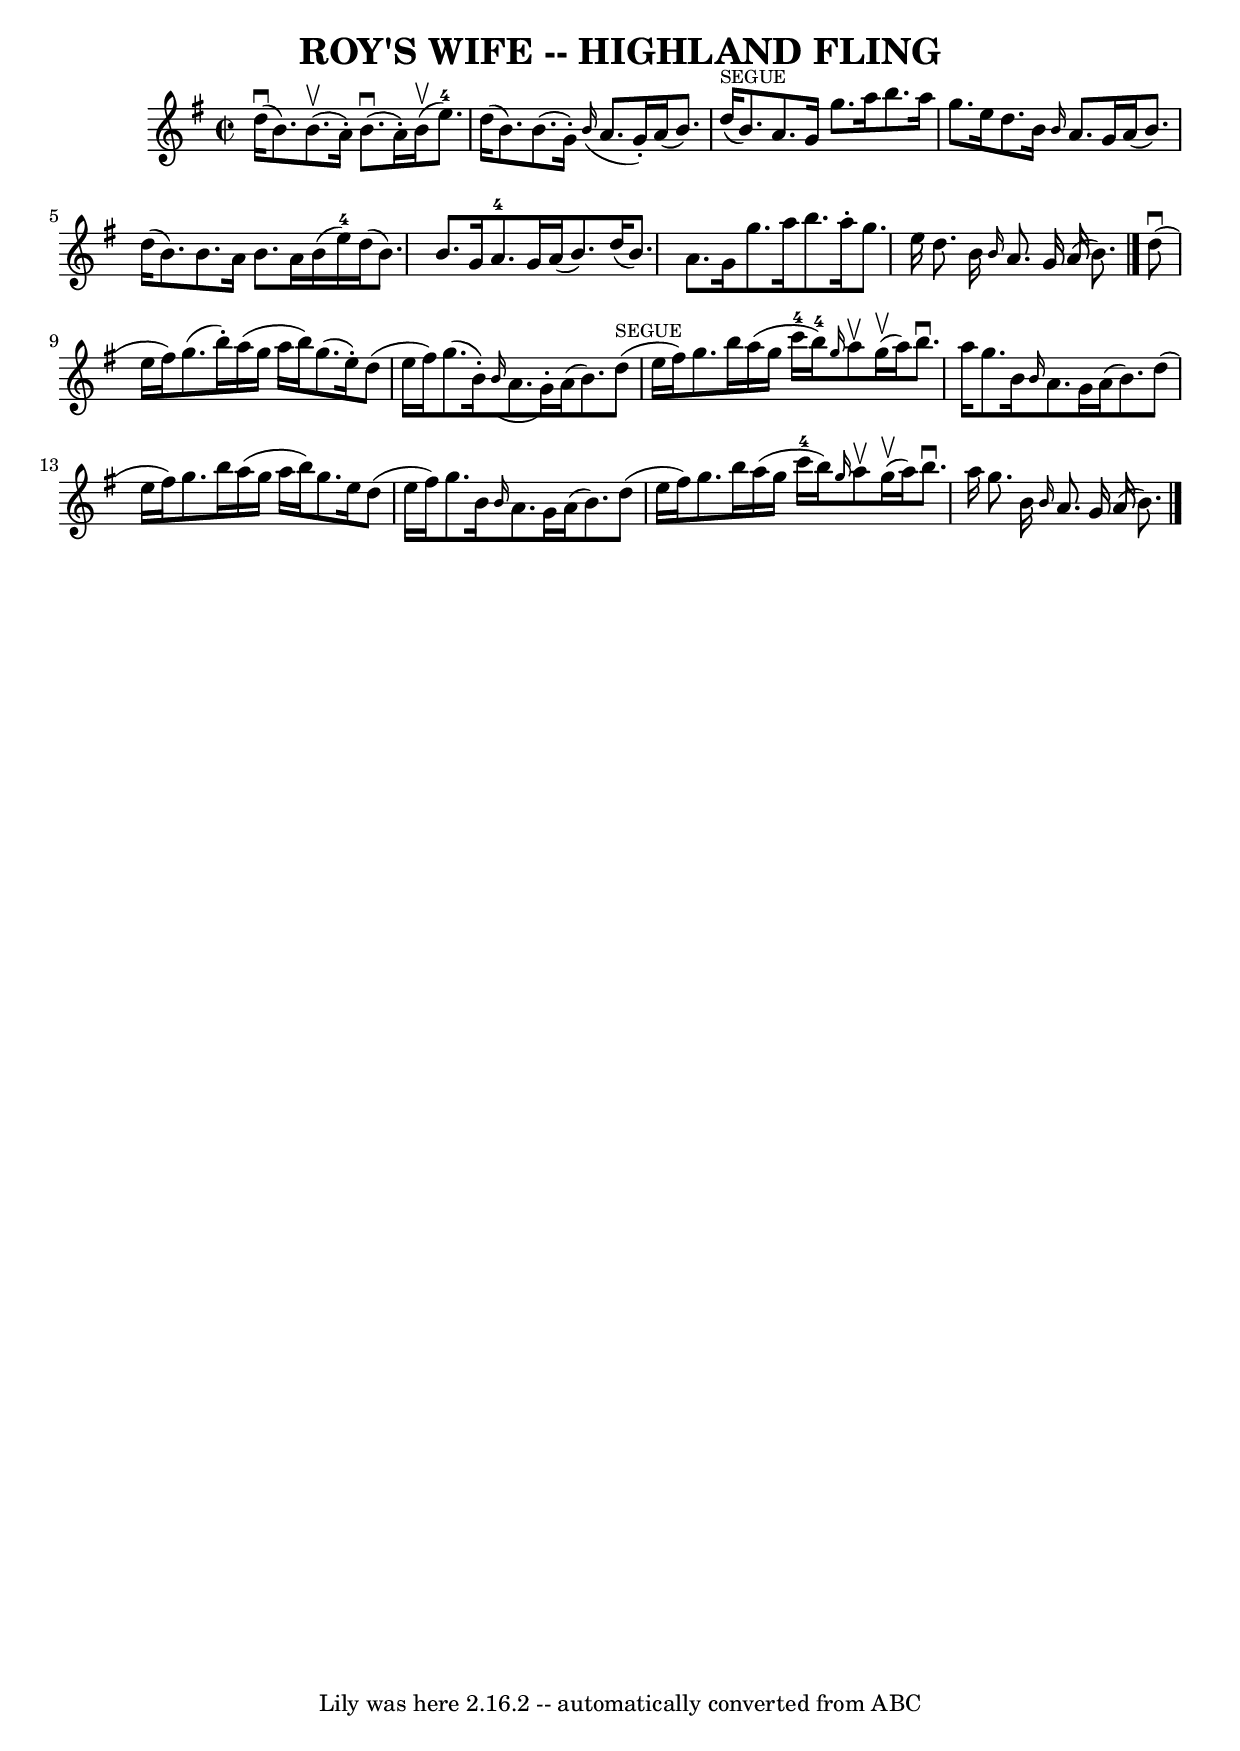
\version "2.16.2"
\include "Mammoth.ily"
\header {
	%% book = "Ryan's Mammoth Collection of Fiddle Tunes"
	crossRefNumber = "1"
	footnotes = ""
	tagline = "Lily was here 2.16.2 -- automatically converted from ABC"
	title = "ROY'S WIFE -- HIGHLAND FLING"
}
voicedefault =  {


\override Staff.TimeSignature #'style = #'C
 \time 2/2 
\key g \major d''16 (^\downbow b'8.) b'8. (^\upbow   
a'16 -.) b'8. (^\downbow a'16 -.) b'16 (^\upbow e''8.-4)   
|
 d''16 (b'8.) b'8. (g'16 -.)   \grace { b'16 (}   
a'8. g'16 -.) a'16 (b'8.)   |
 d''16^\segue(b'8.  
-) a'8. g'16 g''8. a''16 b''8. a''16    |
 g''8.    
e''16 d''8. b'16  \grace { b'16  } a'8. g'16 a'16 (b'8.) 
  |
 d''16 (b'8.) b'8. a'16 b'8. a'16 b'16 (
e''16-4)   |
 d''16 (b'8.) b'8. g'16 a'8.-4   
g'16 a'16 (b'8.)   |
 d''16 (b'8.) a'8. g'16    
g''8. a''16 b''8. a''16 -.   |
 g''8. e''16 d''8.    
b'16  \grace { b'16  } a'8. g'16 a'16 (b'8.)   \bar "|."       
d''8 (^\downbow e''16 fis''16) g''8. (b''16 -.) a''16 (
g''16 a''16 b''16) g''8. (e''16 -.)   |
 d''8 (e''16 
 fis''16) g''8. (b'16 -.)   \grace { b'16 (} a'8. g'16 -. 
-) a'16 (b'8.)   |
 d''8^\segue(e''16 fis''16)   
g''8. b''16 a''16 (g''16 c'''16-4 b''16-4) \grace {    
g''16  } a''8^\upbow g''16 (^\upbow a''16)   |
 b''8. 
^\downbow a''16 g''8. b'16  \grace { b'16  } a'8. g'16 a'16 
(b'8.)   |
 d''8 (e''16 fis''16) g''8. b''16    
a''16 (g''16 a''16 b''16) g''8. e''16    |
 d''8 (
e''16 fis''16) g''8. b'16  \grace { b'16  } a'8. g'16    
a'16 (b'8.)   |
 d''8 (e''16 fis''16) g''8. b''16 
 a''16 (g''16 c'''16-4 b''16) \grace { g''16  } a''8 
^\upbow g''16 (^\upbow a''16)   |
 b''8.^\downbow a''16    
g''8. b'16  \grace { b'16  } a'8. g'16 a'16 (b'8.)   
\bar "|."   
}

\score{
    <<

	\context Staff="default"
	{
	    \voicedefault 
	}

    >>
	\layout {
	}
	\midi {}
}
